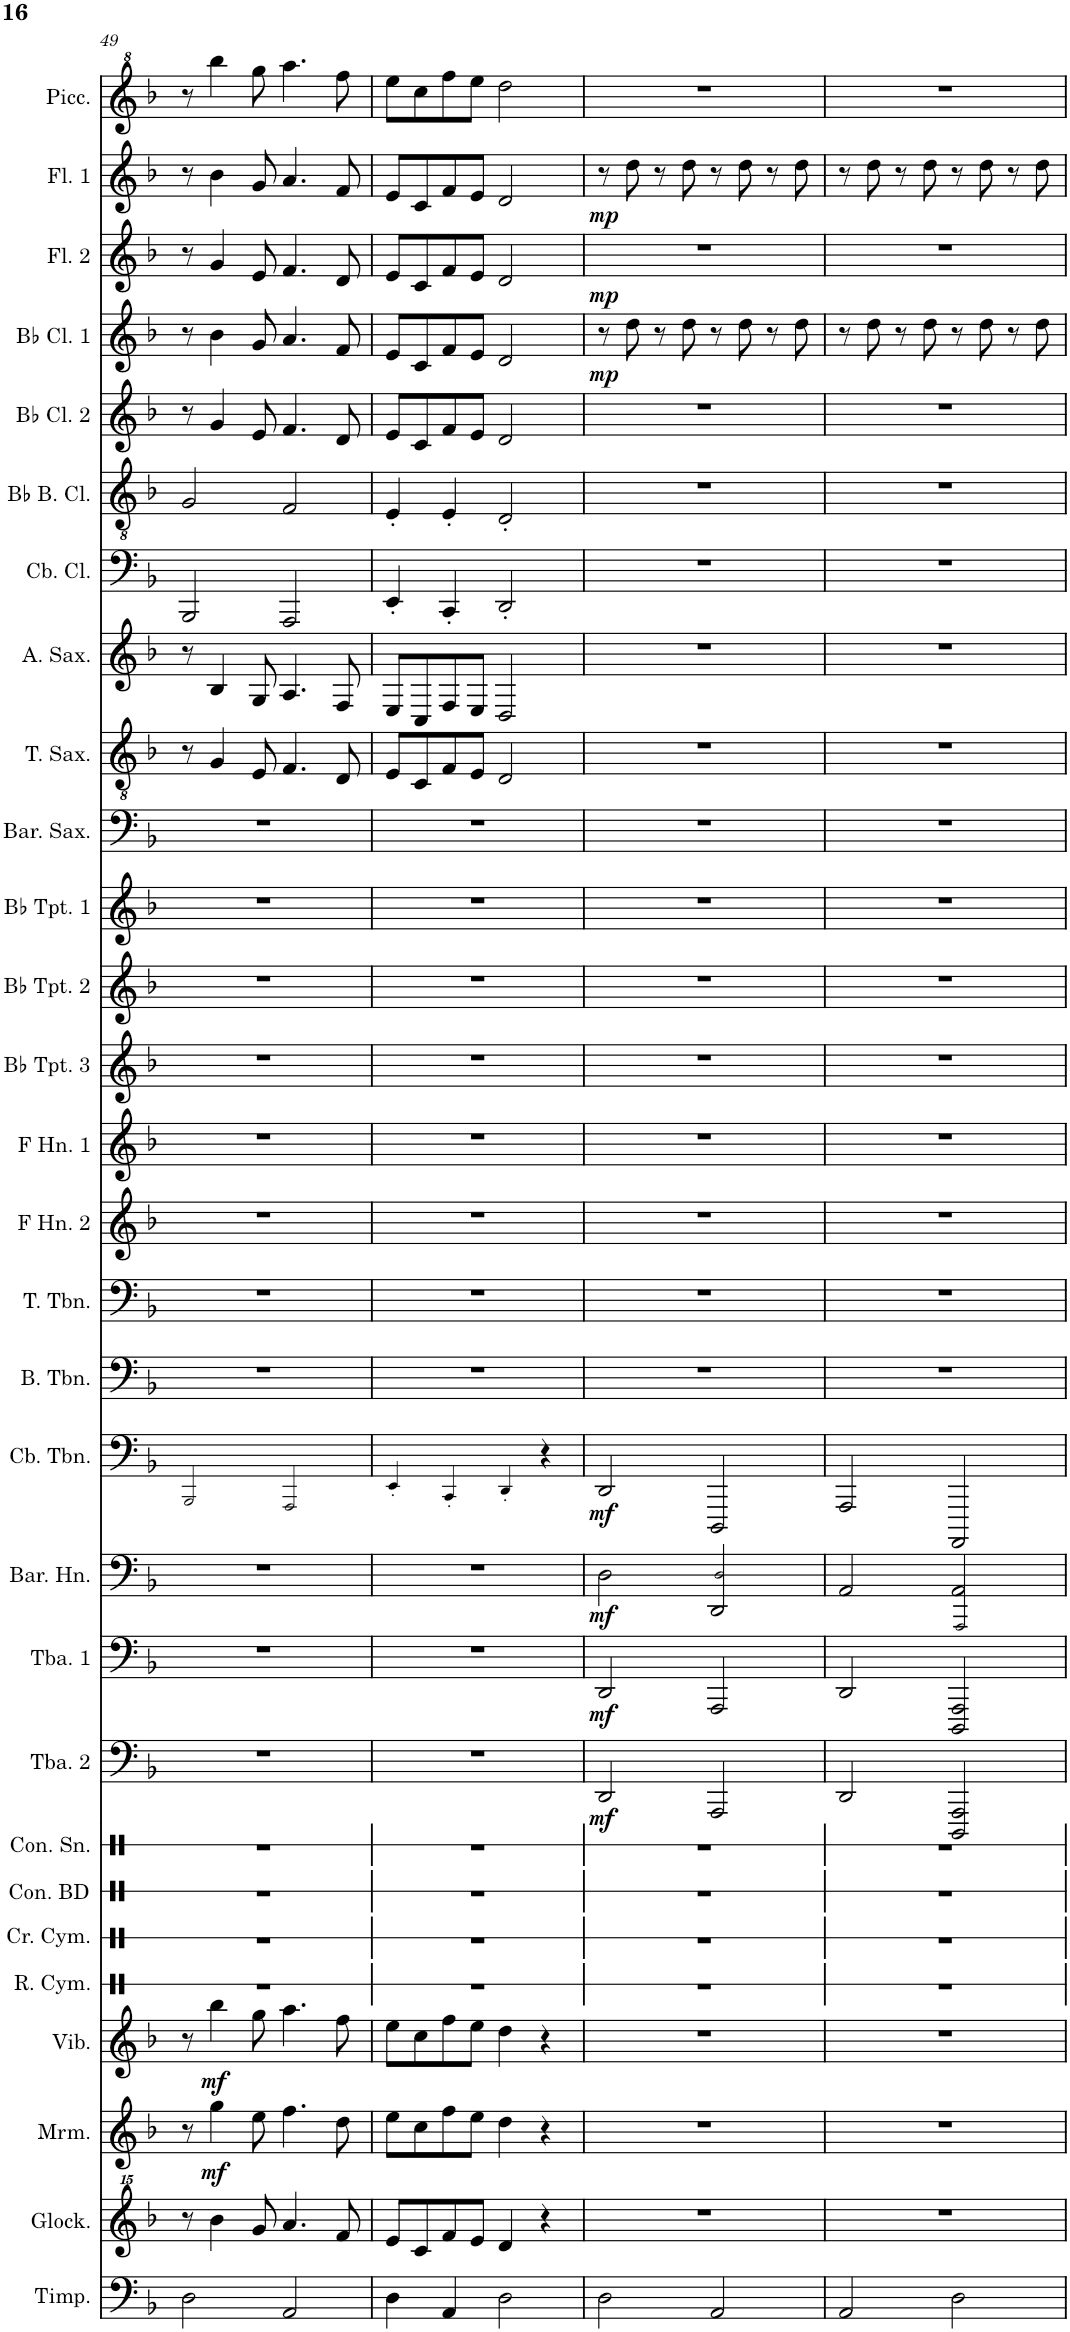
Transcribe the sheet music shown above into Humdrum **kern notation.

**kern	**kern	**kern	**dynam	**kern	**dynam	**kern	**kern	**kern	**kern	**kern	**dynam	**kern	**dynam	**kern	**dynam	**kern	**dynam	**kern	**kern	**kern	**kern	**kern	**kern	**kern	**kern	**kern	**kern	**kern	**kern	**kern	**kern	**dynam	**kern	**dynam	**kern	**dynam	**kern
*part29	*part28	*part27	*part27	*part26	*part26	*part25	*part24	*part23	*part22	*part21	*part21	*part20	*part20	*part19	*part19	*part18	*part18	*part17	*part16	*part15	*part14	*part13	*part12	*part11	*part10	*part9	*part8	*part7	*part6	*part5	*part4	*part4	*part3	*part3	*part2	*part2	*part1
*staff29	*staff28	*staff27	*staff27	*staff26	*staff26	*staff25	*staff24	*staff23	*staff22	*staff21	*staff21	*staff20	*staff20	*staff19	*staff19	*staff18	*staff18	*staff17	*staff16	*staff15	*staff14	*staff13	*staff12	*staff11	*staff10	*staff9	*staff8	*staff7	*staff6	*staff5	*staff4	*staff4	*staff3	*staff3	*staff2	*staff2	*staff1
*I"Timpani	*I"Glockenspiel	*I"Marimba	*	*I"Vibraphone	*	*I"Ride Cymbal	*I"Crash Cymbal	*I"Concert Bass Drum	*I"Concert Snare Drum	*I"Tuba 2	*	*I"Tuba 1	*	*I"Baritone Horn	*	*I"Contrabass Trombone	*	*I"Bass Trombone(Tenor 2)	*I"Tenor Trombone	*I"Horn in F 2	*I"Horn in F 1	*I"Bb Trumpet 3	*I"Bb Trumpet 2	*I"Bb Trumpet 1	*I"Baritone Saxophone	*I"Tenor Saxophone	*I"Alto Saxophone	*I"Contrabass Clarinet	*I"Bb Bass Clarinet	*I"Bb Clarinet 2	*I"Bb Clarinet 1	*	*I"Flute 2	*	*I"Flute 1	*	*I"Piccolo
*I'Timp.	*I'Glock.	*I'Mrm.	*	*I'Vib.	*	*I'R. Cym.	*I'Cr. Cym.	*I'Con. BD	*I'Con. Sn.	*I'Tba. 2	*	*I'Tba. 1	*	*I'Bar. Hn.	*	*I'Cb. Tbn.	*	*I'B. Tbn.	*I'T. Tbn.	*	*	*I'Bb Tpt. 3	*I'Bb Tpt. 2	*I'Bb Tpt. 1	*I'Bar. Sax.	*I'T. Sax.	*I'A. Sax.	*I'Cb. Cl.	*I'Bb B. Cl.	*I'Bb Cl. 2	*I'Bb Cl. 1	*	*I'Fl. 2	*	*I'Fl. 1	*	*I'Picc.
!!LO:PB:g=z
*clefF4	*clefG^^2	*clefG2	*	*clefG2	*	*clefX	*clefX	*clefX	*clefX	*clefF4	*	*clefF4	*	*clefF4	*	*clefF4	*	*clefF4	*clefF4	*clefG2	*clefG2	*clefG2	*clefG2	*clefG2	*clefF4	*clefGv2	*clefG2	*clefF4	*clefGv2	*clefG2	*clefG2	*	*clefG2	*	*clefG2	*	*clefG^2
*	*	*	*	*	*	*	*	*	*	*	*	*	*	*ITrd4c7	*	*	*	*	*	*ITrd4c7	*ITrd4c7	*ITrd1c2	*ITrd1c2	*ITrd1c2	*ITrd12c21	*ITrd8c14	*ITrd5c9	*ITrd1c2	*ITrd8c14	*ITrd1c2	*ITrd1c2	*	*	*	*	*	*ITrd-7c-12
*k[b-]	*k[b-]	*k[b-]	*	*k[b-]	*	*k[]	*k[]	*k[]	*k[]	*k[b-]	*	*k[b-]	*	*k[b-]	*	*k[b-]	*	*k[b-]	*k[b-]	*k[b-]	*k[b-]	*k[b-]	*k[b-]	*k[b-]	*k[b-]	*k[b-]	*k[b-]	*k[b-]	*k[b-]	*k[b-]	*k[b-]	*	*k[b-]	*	*k[b-]	*	*k[b-]
*M4/4	*M4/4	*M4/4	*	*M4/4	*	*M4/4	*M4/4	*M4/4	*M4/4	*M4/4	*	*M4/4	*	*M4/4	*	*M4/4	*	*M4/4	*M4/4	*M4/4	*M4/4	*M4/4	*M4/4	*M4/4	*M4/4	*M4/4	*M4/4	*M4/4	*M4/4	*M4/4	*M4/4	*	*M4/4	*	*M4/4	*	*M4/4
=49	=49	=49	=49	=49	=49	=49	=49	=49	=49	=49	=49	=49	=49	=49	=49	=49	=49	=49	=49	=49	=49	=49	=49	=49	=49	=49	=49	=49	=49	=49	=49	=49	=49	=49	=49	=49	=49
2D\	8r	8r	.	8r	.	1r	1r	1r	1r	1r	.	1r	.	1r	.	2BBB-!/	.	1r	1r	1r	1r	1r	1r	1r	1r	8r	8r	2BBB-/	2G/	8r	8r	.	8r	.	8r	.	8r
!	!	!	!LO:DY:b	!	!LO:DY:b	!	!	!	!	!	!	!	!	!	!	!	!	!	!	!	!	!	!	!	!	!	!	!	!	!	!	!	!	!	!	!	!
.	4bbb-\	4gg\	mf	4bb-\	mf	.	.	.	.	.	.	.	.	.	.	.	.	.	.	.	.	.	.	.	.	4G/	4B-/	.	.	4g/	4b-\	.	4g/	.	4b-\	.	4bbb-\
.	8ggg/	8ee\	.	8gg\	.	.	.	.	.	.	.	.	.	.	.	.	.	.	.	.	.	.	.	.	.	8E/	8G/	.	.	8e/	8g/	.	8e/	.	8g/	.	8ggg\
2AA/	4.aaa/	4.ff\	.	4.aa\	.	.	.	.	.	.	.	.	.	.	.	2AAA!/	.	.	.	.	.	.	.	.	.	4.F/	4.A/	2AAA/	2F/	4.f/	4.a/	.	4.f/	.	4.a/	.	4.aaa\
.	8fff/	8dd\	.	8ff\	.	.	.	.	.	.	.	.	.	.	.	.	.	.	.	.	.	.	.	.	.	8D/	8F/	.	.	8d/	8f/	.	8d/	.	8f/	.	8fff\
=50	=50	=50	=50	=50	=50	=50	=50	=50	=50	=50	=50	=50	=50	=50	=50	=50	=50	=50	=50	=50	=50	=50	=50	=50	=50	=50	=50	=50	=50	=50	=50	=50	=50	=50	=50	=50	=50
4D\	8eee/L	8ee\L	.	8ee\L	.	1r	1r	1r	1r	1r	.	1r	.	1r	.	4EE'!/	.	1r	1r	1r	1r	1r	1r	1r	1r	8E/L	8E/L	4EE'/	4E'/	8e/L	8e/L	.	8e/L	.	8e/L	.	8eee\L
.	8ccc/	8cc\	.	8cc\	.	.	.	.	.	.	.	.	.	.	.	.	.	.	.	.	.	.	.	.	.	8C/	8C/	.	.	8c/	8c/	.	8c/	.	8c/	.	8ccc\
4AA/	8fff/	8ff\	.	8ff\	.	.	.	.	.	.	.	.	.	.	.	4CC'!/	.	.	.	.	.	.	.	.	.	8F/	8F/	4CC'/	4E'/	8f/	8f/	.	8f/	.	8f/	.	8fff\
.	8eee/J	8ee\J	.	8ee\J	.	.	.	.	.	.	.	.	.	.	.	.	.	.	.	.	.	.	.	.	.	8E/J	8E/J	.	.	8e/J	8e/J	.	8e/J	.	8e/J	.	8eee\J
2D\	4ddd/	4dd\	.	4dd\	.	.	.	.	.	.	.	.	.	.	.	4DD'!/	.	.	.	.	.	.	.	.	.	2D/	2D/	2DD'/	2D'/	2d/	2d/	.	2d/	.	2d/	.	2ddd\
.	4r	4r	.	4r	.	.	.	.	.	.	.	.	.	.	.	4r	.	.	.	.	.	.	.	.	.	.	.	.	.	.	.	.	.	.	.	.	.
=51	=51	=51	=51	=51	=51	=51	=51	=51	=51	=51	=51	=51	=51	=51	=51	=51	=51	=51	=51	=51	=51	=51	=51	=51	=51	=51	=51	=51	=51	=51	=51	=51	=51	=51	=51	=51	=51
!	!	!	!	!	!	!	!	!	!	!	!LO:DY:b	!	!LO:DY:b	!	!LO:DY:b	!	!LO:DY:b	!	!	!	!	!	!	!	!	!	!	!	!	!	!	!LO:DY:b	!	!LO:DY:b	!	!LO:DY:b	!
2D\	1r	1r	.	1r	.	1r	1r	1r	1r	2DD/	mf	2DD/	mf	2D\	mf	2DD/	mf	1r	1r	1r	1r	1r	1r	1r	1r	1r	1r	1r	1r	1r	8r	mp	1r	mp	8r	mp	1r
.	.	.	.	.	.	.	.	.	.	.	.	.	.	.	.	.	.	.	.	.	.	.	.	.	.	.	.	.	.	.	8dd\	.	.	.	8dd\	.	.
.	.	.	.	.	.	.	.	.	.	.	.	.	.	.	.	.	.	.	.	.	.	.	.	.	.	.	.	.	.	.	8r	.	.	.	8r	.	.
.	.	.	.	.	.	.	.	.	.	.	.	.	.	.	.	.	.	.	.	.	.	.	.	.	.	.	.	.	.	.	8dd\	.	.	.	8dd\	.	.
2AA/	.	.	.	.	.	.	.	.	.	2AAA/	.	2AAA/	.	2DD/ 2D!/	.	2DDD/	.	.	.	.	.	.	.	.	.	.	.	.	.	.	8r	.	.	.	8r	.	.
.	.	.	.	.	.	.	.	.	.	.	.	.	.	.	.	.	.	.	.	.	.	.	.	.	.	.	.	.	.	.	8dd\	.	.	.	8dd\	.	.
.	.	.	.	.	.	.	.	.	.	.	.	.	.	.	.	.	.	.	.	.	.	.	.	.	.	.	.	.	.	.	8r	.	.	.	8r	.	.
.	.	.	.	.	.	.	.	.	.	.	.	.	.	.	.	.	.	.	.	.	.	.	.	.	.	.	.	.	.	.	8dd\	.	.	.	8dd\	.	.
=52	=52	=52	=52	=52	=52	=52	=52	=52	=52	=52	=52	=52	=52	=52	=52	=52	=52	=52	=52	=52	=52	=52	=52	=52	=52	=52	=52	=52	=52	=52	=52	=52	=52	=52	=52	=52	=52
2AA/	1r	1r	.	1r	.	1r	1r	1r	1r	2DD/	.	2DD/	.	2AA/	.	2AAA/	.	1r	1r	1r	1r	1r	1r	1r	1r	1r	1r	1r	1r	1r	8r	.	1r	.	8r	.	1r
.	.	.	.	.	.	.	.	.	.	.	.	.	.	.	.	.	.	.	.	.	.	.	.	.	.	.	.	.	.	.	8dd\	.	.	.	8dd\	.	.
.	.	.	.	.	.	.	.	.	.	.	.	.	.	.	.	.	.	.	.	.	.	.	.	.	.	.	.	.	.	.	8r	.	.	.	8r	.	.
.	.	.	.	.	.	.	.	.	.	.	.	.	.	.	.	.	.	.	.	.	.	.	.	.	.	.	.	.	.	.	8dd\	.	.	.	8dd\	.	.
2D\	.	.	.	.	.	.	.	.	.	2DDD/ 2AAA/	.	2DDD/ 2AAA/	.	2AAA!/ 2AA/	.	2AAAA/	.	.	.	.	.	.	.	.	.	.	.	.	.	.	8r	.	.	.	8r	.	.
.	.	.	.	.	.	.	.	.	.	.	.	.	.	.	.	.	.	.	.	.	.	.	.	.	.	.	.	.	.	.	8dd\	.	.	.	8dd\	.	.
.	.	.	.	.	.	.	.	.	.	.	.	.	.	.	.	.	.	.	.	.	.	.	.	.	.	.	.	.	.	.	8r	.	.	.	8r	.	.
.	.	.	.	.	.	.	.	.	.	.	.	.	.	.	.	.	.	.	.	.	.	.	.	.	.	.	.	.	.	.	8dd\	.	.	.	8dd\	.	.
=	=	=	=	=	=	=	=	=	=	=	=	=	=	=	=	=	=	=	=	=	=	=	=	=	=	=	=	=	=	=	=	=	=	=	=	=	=
*-	*-	*-	*-	*-	*-	*-	*-	*-	*-	*-	*-	*-	*-	*-	*-	*-	*-	*-	*-	*-	*-	*-	*-	*-	*-	*-	*-	*-	*-	*-	*-	*-	*-	*-	*-	*-	*-
